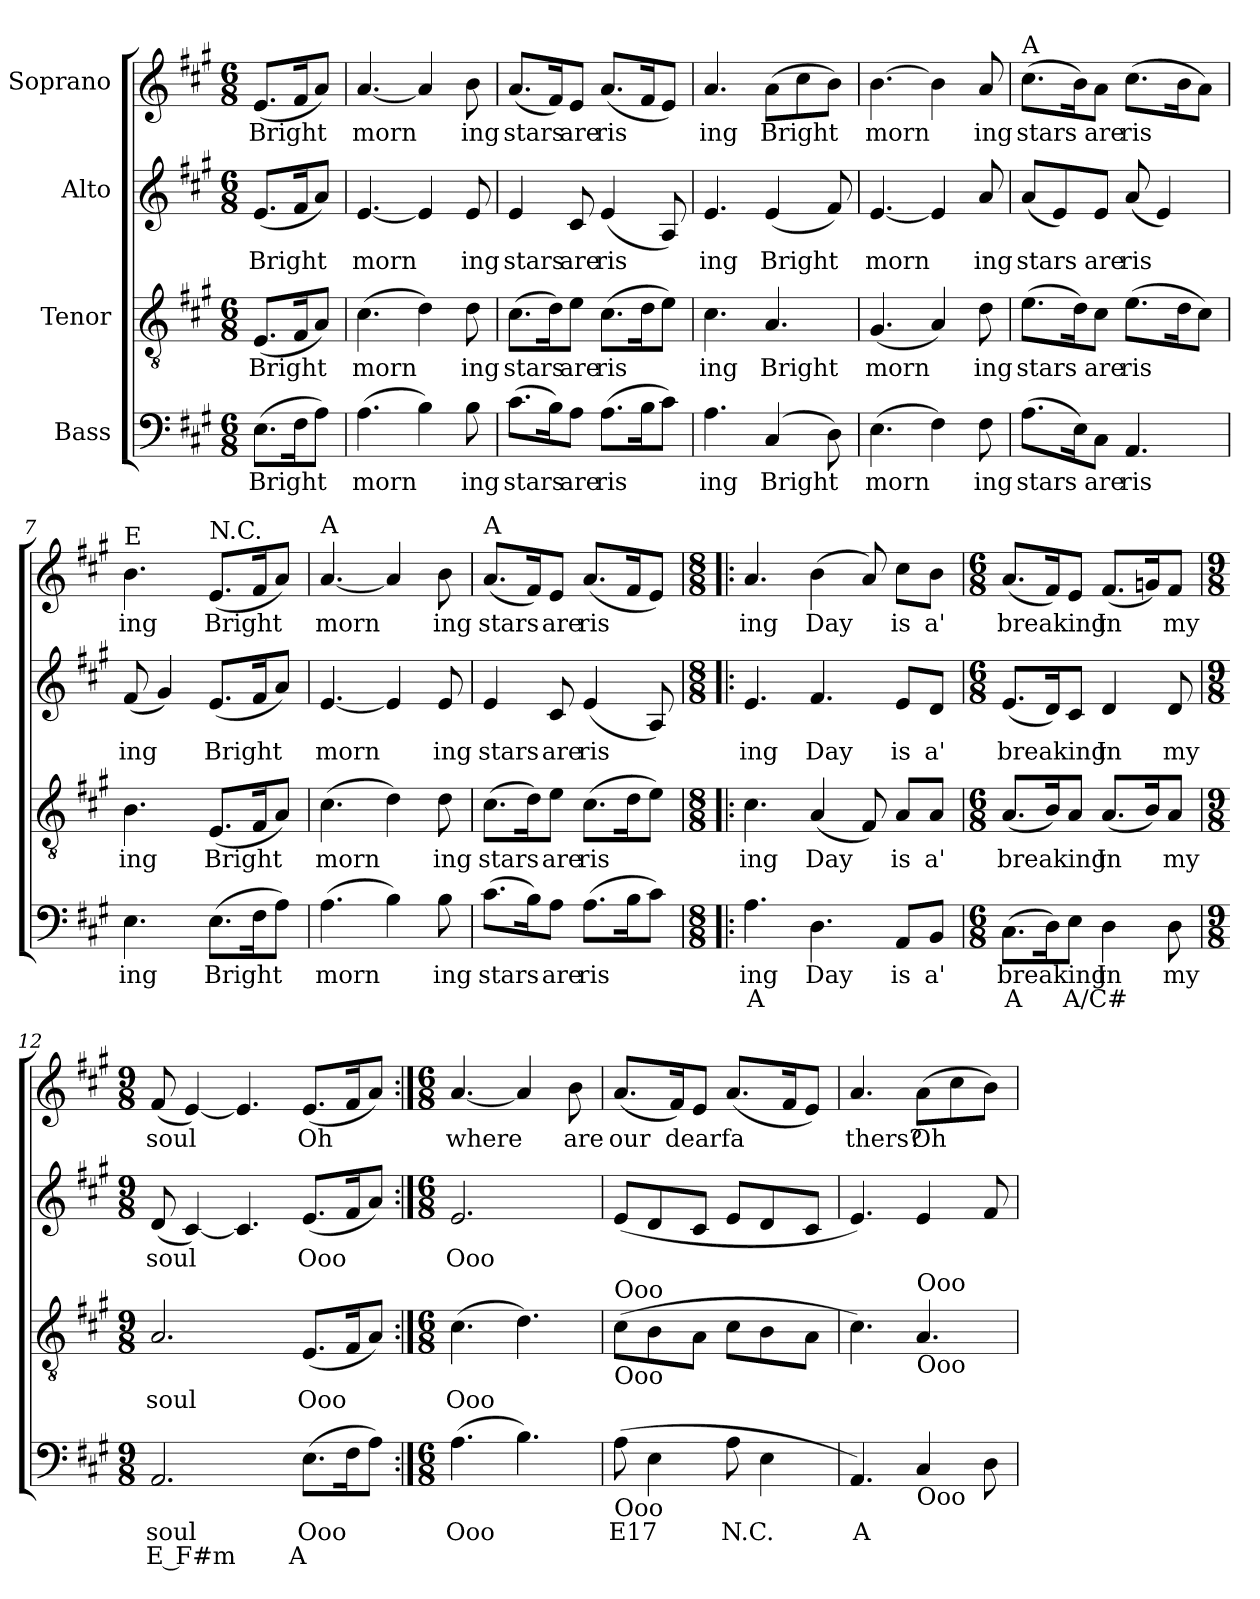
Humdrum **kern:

**kern	**text	**text	**kern	**text	**kern	**text	**kern	**text
*part4	*part4	*part4	*part3	*part3	*part2	*part2	*part1	*part1
*staff4	*staff4	*staff4	*staff3	*staff3	*staff2	*staff2	*staff1	*staff1
*I"Bass	*	*	*I"Tenor	*	*I"Alto	*	*I"Soprano	*
!!LO:PB:g=z
*stria5	*	*	*stria5	*	*stria5	*	*stria5	*
*clefF4	*	*	*clefGv2	*	*clefG2	*	*clefG2	*
*k[f#c#g#]	*	*	*k[f#c#g#]	*	*k[f#c#g#]	*	*k[f#c#g#]	*
*A:	*	*	*A:	*	*A:	*	*A:	*
*M6/8	*	*	*M6/8	*	*M6/8	*	*M6/8	*
*MM138	*	*	*MM138	*	*MM138	*	*MM138	*
=1	=1	=1	=1	=1	=1	=1	=1	=1
!	!LO:LY:b	!	!	!LO:LY:b	!	!LO:LY:b	!	!LO:LY:b
(>8.E\L	Bright	.	(<8.E/L	Bright	(<8.e/L	Bright	(<8.e/L	Bright
16F#\	.	.	16F#/	.	16f#/	.	16f#/	.
8A\J)	.	.	8A/J)	.	8a/J)	.	8a/J)	.
=2	=2	=2	=2	=2	=2	=2	=2	=2
!	!LO:LY:b	!	!	!LO:LY:b	!	!LO:LY:b	!	!LO:LY:b
(>4.A\	morn	.	(>4.c#\	morn	[<4.e/	morn	[<4.a/	morn
4B\)	.	.	4d\)	.	4e/]	.	4a/]	.
!	!LO:LY:b:cj	!	!	!LO:LY:b:cj	!	!LO:LY:b:cj	!	!LO:LY:b:cj
8B\	ing	.	8d\	ing	8e/	ing	8b\	ing
=3	=3	=3	=3	=3	=3	=3	=3	=3
!	!LO:LY:b	!	!	!LO:LY:b	!	!LO:LY:b:cj	!	!LO:LY:b
(>8.c#\L	stars	.	(>8.c#\L	stars	4e/	stars	(<8.a/L	stars
16B\)	.	.	16d\)	.	.	.	16f#/)	.
!	!LO:LY:b:cj	!	!	!LO:LY:b:cj	!	!LO:LY:b:cj	!	!LO:LY:b:cj
8A\J	are	.	8e\J	are	8c#/	are	8e/J	are
!	!LO:LY:b	!	!	!LO:LY:b	!	!LO:LY:b	!	!LO:LY:b
(>8.A\L	ris	.	(>8.c#\L	ris	(<4e/	ris	(<8.a/L	ris
16B\	.	.	16d\	.	.	.	16f#/	.
8c#\J)	.	.	8e\J)	.	8A/)	.	8e/J)	.
=4	=4	=4	=4	=4	=4	=4	=4	=4
!	!LO:LY:b:cj	!	!	!LO:LY:b:cj	!	!LO:LY:b:cj	!	!LO:LY:b:cj
4.A\	ing	.	4.c#\	ing	4.e/	ing	4.a/	ing
!	!LO:LY:b	!	!	!LO:LY:b:cj	!	!LO:LY:b	!	!LO:LY:b
(>4C#/	Bright	.	4.A/	Bright	(<4e/	Bright	(>8a\L	Bright
.	.	.	.	.	.	.	8cc#\	.
8D\)	.	.	.	.	8f#/)	.	8b\J)	.
=5	=5	=5	=5	=5	=5	=5	=5	=5
!	!LO:LY:b	!	!	!LO:LY:b	!	!LO:LY:b	!	!LO:LY:b
(>4.E\	morn	.	(<4.G#/	morn	[<4.e/	morn	[>4.b\	morn
4F#\)	.	.	4A/)	.	4e/]	.	4b\]	.
!	!LO:LY:b:cj	!	!	!LO:LY:b:cj	!	!LO:LY:b:cj	!	!LO:LY:b:cj
8F#\	ing	.	8d\	ing	8a/	ing	8a/	ing
!!LO:LB:g=z
=6	=6	=6	=6	=6	=6	=6	=6	=6
!	!	!	!	!	!	!	!LO:TX:a:t=A	!
!	!LO:LY:b	!	!	!LO:LY:b	!	!LO:LY:b	!	!LO:LY:b
(>8.A\L	stars	.	(>8.e\L	stars	(<8a/L	stars	(>8.cc#\L	stars
.	.	.	.	.	8e/)	.	.	.
16E\)	.	.	16d\)	.	.	.	16b\)	.
!	!LO:LY:b:cj	!	!	!LO:LY:b:cj	!	!LO:LY:b:cj	!	!LO:LY:b:cj
8C#\J	are	.	8c#\J	are	8e/J	are	8a\J	are
!	!LO:LY:b:cj	!	!	!LO:LY:b	!	!LO:LY:b	!	!LO:LY:b
4.AA/	ris	.	(>8.e\L	ris	(<8a/	ris	(>8.cc#\L	ris
.	.	.	.	.	4e/)	.	.	.
.	.	.	16d\	.	.	.	16b\	.
.	.	.	8c#\J)	.	.	.	8a\J)	.
=7	=7	=7	=7	=7	=7	=7	=7	=7
!	!	!	!	!	!	!	!LO:TX:a:t=E	!
!	!LO:LY:b:cj	!	!	!LO:LY:b:cj	!	!LO:LY:b	!	!LO:LY:b:cj
4.E\	ing	.	4.B\	ing	(<8f#/	ing	4.b\	ing
.	.	.	.	.	4g#/)	.	.	.
!	!	!	!	!	!	!	!LO:TX:a:t=N.C.	!
!	!LO:LY:b	!	!	!LO:LY:b	!	!LO:LY:b	!	!LO:LY:b
(>8.E\L	Bright	.	(<8.E/L	Bright	(<8.e/L	Bright	(<8.e/L	Bright
16F#\	.	.	16F#/	.	16f#/	.	16f#/	.
8A\J)	.	.	8A/J)	.	8a/J)	.	8a/J)	.
=8	=8	=8	=8	=8	=8	=8	=8	=8
!	!	!	!	!	!	!	!LO:TX:a:t=A	!
!	!LO:LY:b	!	!	!LO:LY:b	!	!LO:LY:b	!	!LO:LY:b
(>4.A\	morn	.	(>4.c#\	morn	[<4.e/	morn	[<4.a/	morn
4B\)	.	.	4d\)	.	4e/]	.	4a/]	.
!	!LO:LY:b:cj	!	!	!LO:LY:b:cj	!	!LO:LY:b:cj	!	!LO:LY:b:cj
8B\	ing	.	8d\	ing	8e/	ing	8b\	ing
=9	=9	=9	=9	=9	=9	=9	=9	=9
!	!	!	!	!	!	!	!LO:TX:a:t=A	!
!	!LO:LY:b	!	!	!LO:LY:b	!	!LO:LY:b:cj	!	!LO:LY:b
(>8.c#\L	stars	.	(>8.c#\L	stars	4e/	stars	(<8.a/L	stars
16B\)	.	.	16d\)	.	.	.	16f#/)	.
!	!LO:LY:b:cj	!	!	!LO:LY:b:cj	!	!LO:LY:b:cj	!	!LO:LY:b:cj
8A\J	are	.	8e\J	are	8c#/	are	8e/J	are
!	!LO:LY:b	!	!	!LO:LY:b	!	!LO:LY:b	!	!LO:LY:b
(>8.A\L	ris	.	(>8.c#\L	ris	(<4e/	ris	(<8.a/L	ris
16B\	.	.	16d\	.	.	.	16f#/	.
8c#\J)	.	.	8e\J)	.	8A/)	.	8e/J)	.
!!LO:PB:g=z
=10!|:	=10!|:	=10!|:	=10!|:	=10!|:	=10!|:	=10!|:	=10!|:	=10!|:
*M8/8	*	*	*M8/8	*	*M8/8	*	*M8/8	*
!	!LO:LY:b:cj	!LO:LY:b:rj	!	!LO:LY:b:cj	!	!LO:LY:b:cj	!	!LO:LY:b:cj
4.A\	ing	A	4.c#\	ing	4.e/	ing	4.a/	ing
!	!LO:LY:b:cj	!	!	!LO:LY:b	!	!LO:LY:b:cj	!	!LO:LY:b
4.D\	Day	.	(<4A/	Day	4.f#/	Day	(>4b\	Day
.	.	.	8F#/)	.	.	.	8a/)	.
!	!LO:LY:b:cj	!	!	!LO:LY:b:cj	!	!LO:LY:b:cj	!	!LO:LY:b:cj
8AA/L	is	.	8A/L	is	8e/L	is	8cc#\L	is
!	!LO:LY:b:rj	!	!	!LO:LY:b:cj	!	!LO:LY:b:cj	!	!LO:LY:b:cj
8BB/J	a'	.	8A/J	a'	8d/J	a'	8b\J	a'
=11	=11	=11	=11	=11	=11	=11	=11	=11
*M6/8	*	*	*M6/8	*	*M6/8	*	*M6/8	*
!	!LO:LY:b	!LO:LY:b	!	!LO:LY:b	!	!LO:LY:b	!	!LO:LY:b
(>8.C#\L	breaking	A	(<8.A/L	breaking	(<8.e/L	breaking	(<8.a/L	breaking
16D\)	.	.	16B/)	.	16d/)	.	16f#/)	.
!	!	!LO:LY:b	!	!	!	!	!	!
8E\J	.	A/C#	8A/J	.	8c#/J	.	8e/J	.
!	!LO:LY:b:cj	!	!	!LO:LY:b:cj	!	!LO:LY:b:cj	!	!LO:LY:b:cj
4D\	In	.	(<8.A/L	In	4d/	In	(<8.f#/L	In
.	.	.	16B/)	.	.	.	16gn/)	.
!	!LO:LY:b:cj	!	!	!LO:LY:b:cj	!	!LO:LY:b:cj	!	!LO:LY:b:cj
8D\	my	.	8A/J	my	8d/	my	8f#/J	my
=12	=12	=12	=12	=12	=12	=12	=12	=12
*M9/8	*	*	*M9/8	*	*M9/8	*	*M9/8	*
!	!LO:LY:b:cj	!LO:LY:b:rj	!	!LO:LY:b:cj	!	!LO:LY:b	!	!LO:LY:b
2.AA/	soul	E F#m	2.A/	soul	(<8d/	soul	(<8f#/	soul
.	.	.	.	.	[<4c#/)	.	[<4e/)	.
.	.	.	.	.	4.c#/]	.	4.e/]	.
!	!LO:LY:b	!LO:LY:b:cj	!	!LO:LY:b	!	!LO:LY:b	!	!LO:LY:b
(>8.E\L	Ooo	A	(<8.E/L	Ooo	(<8.e/L	Ooo	(<8.e/L	Oh
16F#\	.	.	16F#/	.	16f#/	.	16f#/	.
8A\J)	.	.	8A/J)	.	8a/J)	.	8a/J)	.
=13:|!	=13:|!	=13:|!	=13:|!	=13:|!	=13:|!	=13:|!	=13:|!	=13:|!
*M6/8	*	*	*M6/8	*	*M6/8	*	*M6/8	*
!	!LO:LY:b	!	!	!LO:LY:b	!	!LO:LY:b:cj	!	!LO:LY:b
(>4.A\	Ooo	.	(>4.c#\	Ooo	2.e/	Ooo	[<4.a/	where
4.B\)	.	.	4.d\)	.	.	.	4a/]	.
!	!	!	!	!	!	!	!	!LO:LY:b:cj
.	.	.	.	.	.	.	8b\	are
!!LO:LB:g=z
=14	=14	=14	=14	=14	=14	=14	=14	=14
!	!	!	!LO:TX:b:t=Ooo	!	!	!	!	!
!	!	!	!LO:TX:a:t=Ooo	!	!	!	!	!
!LO:TX:b:t=Ooo	!	!	!	!	!	!	!	!
!	!LO:LY:b	!	!	!	!	!	!	!LO:LY:b
(>8A\	E17	.	(>8c#\L	.	(<8e/L	.	(<8.a/L	our
4E\	.	.	8B\	.	8d/	.	.	.
!	!	!	!	!	!	!	!	!LO:LY:b
.	.	.	.	.	.	.	16f#/)	dear
.	.	.	8A\J	.	8c#/J	.	8e/J	.
!	!LO:LY:b:cj	!	!	!	!	!	!	!LO:LY:b:cj
8A\	N.C.	.	8c#\L	.	8e/L	.	(<8.a/L	fa
4E\	.	.	8B\	.	8d/	.	.	.
.	.	.	.	.	.	.	16f#/	.
.	.	.	8A\J	.	8c#/J	.	8e/J)	.
=15	=15	=15	=15	=15	=15	=15	=15	=15
!	!LO:LY:b:rj	!	!	!	!	!	!	!LO:LY:b:cj
4.AA/)	A	.	4.c#\)	.	4.e/)	.	4.a/	thers?
!	!	!	!LO:TX:b:t=Ooo	!	!	!	!	!
!	!	!	!LO:TX:a:t=Ooo	!	!	!	!	!
!LO:TX:b:t=Ooo	!	!	!	!	!	!	!	!
!	!	!	!	!	!	!	!	!LO:LY:b
4C#/	.	.	4.A/	.	4e/	.	(>8a\L	Oh
.	.	.	.	.	.	.	8cc#\	.
8D\	.	.	.	.	8f#/	.	8b\J)	.
=	=	=	=	=	=	=	=	=
*-	*-	*-	*-	*-	*-	*-	*-	*-
